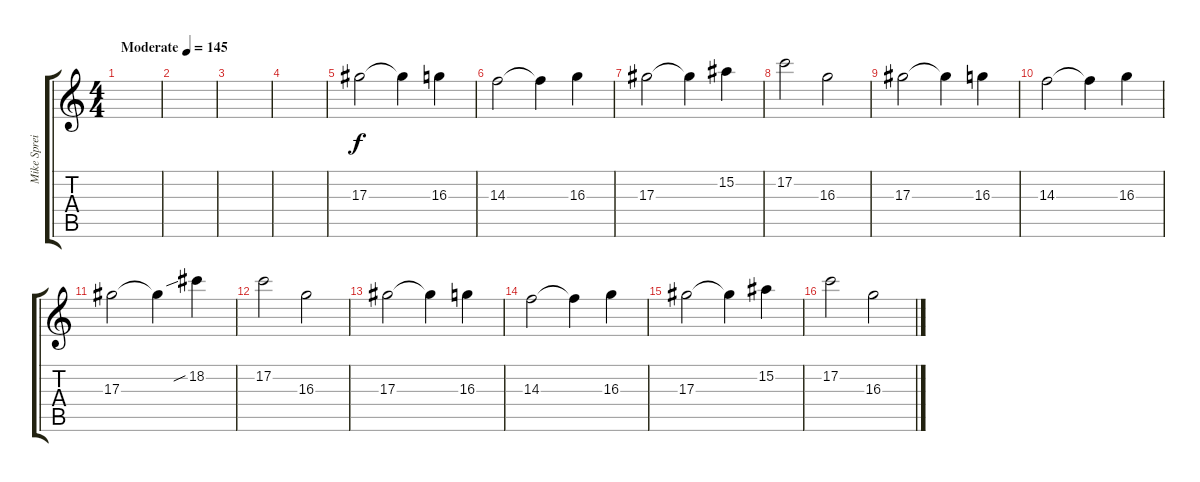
\track ("Mike Spreitzer" "Mike Sprei") {instrument overdrivenguitar}
\staff {score tabs}
\tuning (C4 G3 Eb3 Bb2 F2 C2) {hide}
\ts (4 4)
\tempo (145 "Moderate")
\clef g2
\ks c
|
|
|
|
17.3.2{volume 4 instrument overdrivenguitar} 17.3{t}.4 16.3.4 |
14.3.2{volume 5} 14.3{t}.4 16.3.4 |
17.3.2{volume 6} 17.3{t}.4 15.2.4 |
17.2.2 16.3.2 |
17.3.2{volume 7} 17.3{t}.4 16.3.4 |
14.3.2{volume 8} 14.3{t}.4 16.3.4 |
17.3.2{volume 9} 17.3{t}.4 18.2{sib}.4 |
17.2.2 16.3.2 |
17.3.2{volume 10} 17.3{t}.4 16.3.4 |
14.3.2{volume 11} 14.3{t}.4 16.3.4 |
17.3.2{volume 12} 17.3{t}.4 15.2.4 |
17.2.2 16.3.2
